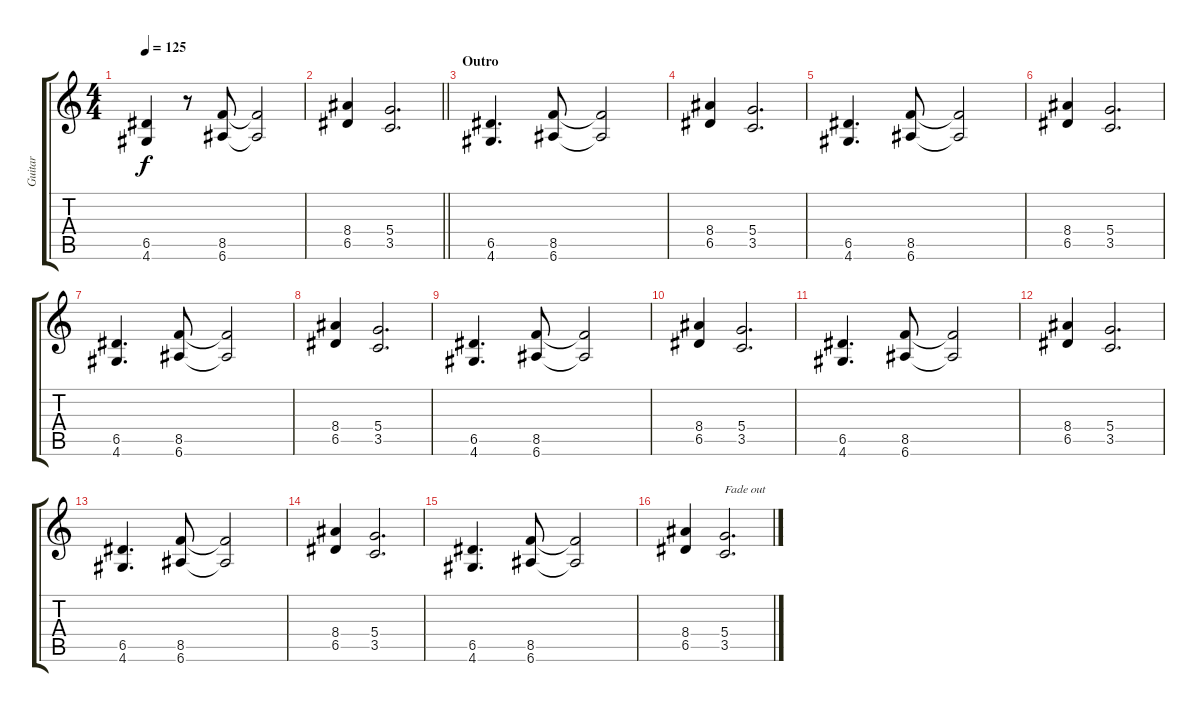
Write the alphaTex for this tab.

\track ("Guitar" "Guitar") {instrument overdrivenguitar}
\staff {score tabs}
\tuning (E4 B3 G3 D3 A2 E2) {hide}
\ts (4 4)
\tempo 125
\clef g2
\ks c
(6.5 4.6).4{dy f} r.8 (8.5 6.6).8 (8.5{t} 6.6{t}).2 |
\barLineRight lightlight
(8.4 6.5).4 (5.4 3.5).2{d} |
\section ("" "Outro")
(6.5 4.6).4{d} (8.5 6.6).8 (8.5{t} 6.6{t}).2 |
(8.4 6.5).4 (5.4 3.5).2{d} |
(6.5 4.6).4{d} (8.5 6.6).8 (8.5{t} 6.6{t}).2 |
(8.4 6.5).4 (5.4 3.5).2{d} |
(6.5 4.6).4{d} (8.5 6.6).8 (8.5{t} 6.6{t}).2 |
(8.4 6.5).4 (5.4 3.5).2{d} |
(6.5 4.6).4{d} (8.5 6.6).8 (8.5{t} 6.6{t}).2 |
(8.4 6.5).4 (5.4 3.5).2{d} |
(6.5 4.6).4{d} (8.5 6.6).8 (8.5{t} 6.6{t}).2 |
(8.4 6.5).4 (5.4 3.5).2{d} |
(6.5 4.6).4{d} (8.5 6.6).8 (8.5{t} 6.6{t}).2 |
(8.4 6.5).4 (5.4 3.5).2{d} |
(6.5 4.6).4{d} (8.5 6.6).8 (8.5{t} 6.6{t}).2 |
(8.4 6.5).4 (5.4 3.5).2{d txt "Fade out"}
